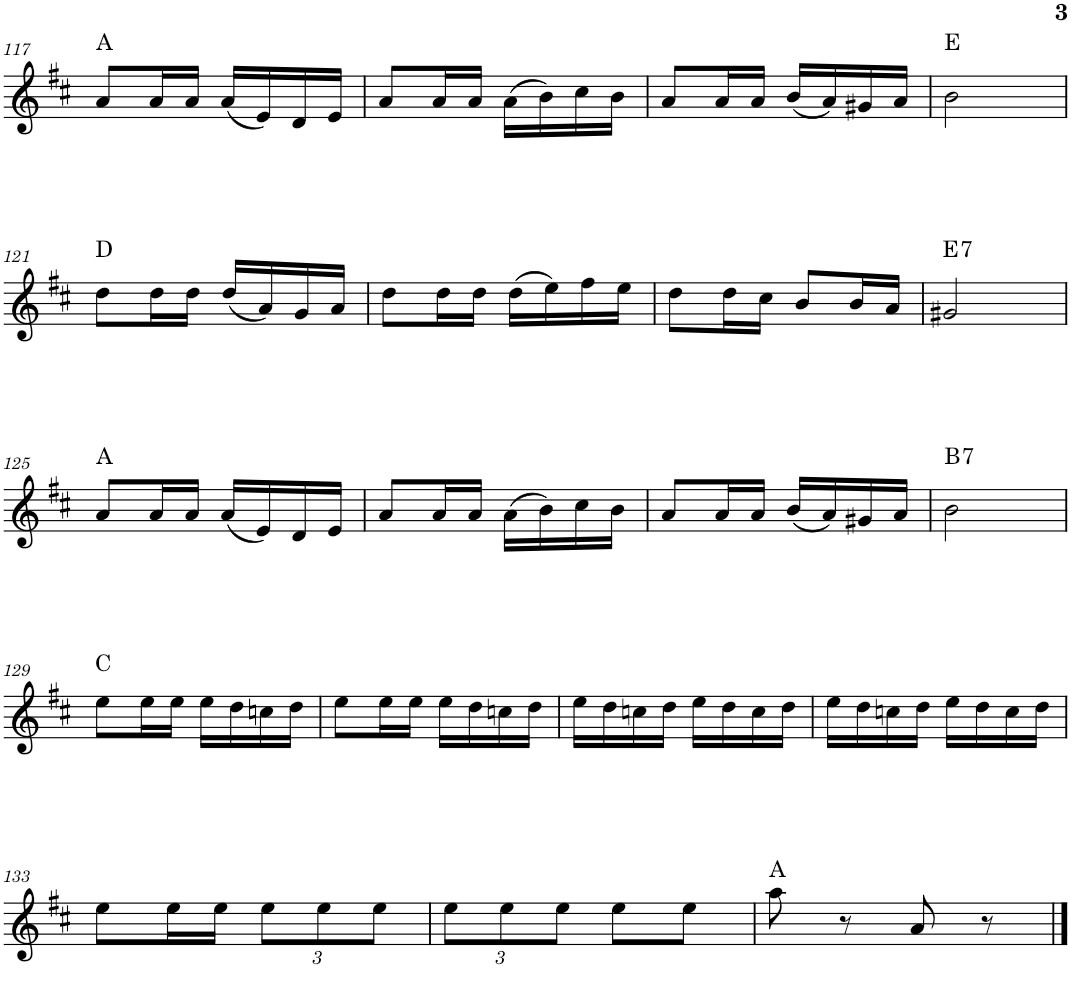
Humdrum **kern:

**kern	**harte
*part1	*part1
*staff1	*
*I"Piano	*
*I'Pno.	*
!!LO:PB:g=z
*clefG2	*
*k[f#c#]	*
*M2/4	*
=117	=117
8a/L	A:maj
16a/L	.
16a/JJ	.
(16a/LL	.
16e/)	.
16d/	.
16e/JJ	.
=118	=118
8a/L	.
16a/L	.
16a/JJ	.
(16a\LL	.
16b\)	.
16cc#\	.
16b\JJ	.
=119	=119
8a/L	.
16a/L	.
16a/JJ	.
(16b/LL	.
16a/)	.
16g#X/	.
16a/JJ	.
=120	=120
2b\	E:maj
!!LO:LB:g=z
=121	=121
8dd\L	D:maj
16dd\L	.
16dd\JJ	.
(16dd/LL	.
16a/)	.
16g/	.
16a/JJ	.
=122	=122
8dd\L	.
16dd\L	.
16dd\JJ	.
(16dd\LL	.
16ee\)	.
16ff#\	.
16ee\JJ	.
=123	=123
8dd\L	.
16dd\L	.
16cc#\JJ	.
8b/L	.
16b/L	.
16a/JJ	.
=124	=124
!	!LO:H:kt=7
2g#X/	E:7
!!LO:LB:g=z
=125	=125
8a/L	A:maj
16a/L	.
16a/JJ	.
(16a/LL	.
16e/)	.
16d/	.
16e/JJ	.
=126	=126
8a/L	.
16a/L	.
16a/JJ	.
(16a\LL	.
16b\)	.
16cc#\	.
16b\JJ	.
=127	=127
8a/L	.
16a/L	.
16a/JJ	.
(16b/LL	.
16a/)	.
16g#X/	.
16a/JJ	.
=128	=128
!	!LO:H:kt=7
2b\	B:7
!!LO:LB:g=z
=129	=129
8ee\L	C:maj
16ee\L	.
16ee\JJ	.
16ee\LL	.
16dd\	.
16ccn\	.
16dd\JJ	.
=130	=130
8ee\L	.
16ee\L	.
16ee\JJ	.
16ee\LL	.
16dd\	.
16ccn\	.
16dd\JJ	.
=131	=131
16ee\LL	.
16dd\	.
16ccn\	.
16dd\JJ	.
16ee\LL	.
16dd\	.
16cc\	.
16dd\JJ	.
=132	=132
16ee\LL	.
16dd\	.
16ccn\	.
16dd\JJ	.
16ee\LL	.
16dd\	.
16cc\	.
16dd\JJ	.
!!LO:LB:g=z
=133	=133
8ee\L	.
16ee\L	.
16ee\JJ	.
*Xbrackettup	*
12ee\L	.
12ee\	.
12ee\J	.
=134	=134
12ee\L	.
12ee\	.
12ee\J	.
8ee\L	.
8ee\J	.
=135	=135
8aa\	A:maj
8r	.
8a/	.
8r	.
==	==
*-	*-
